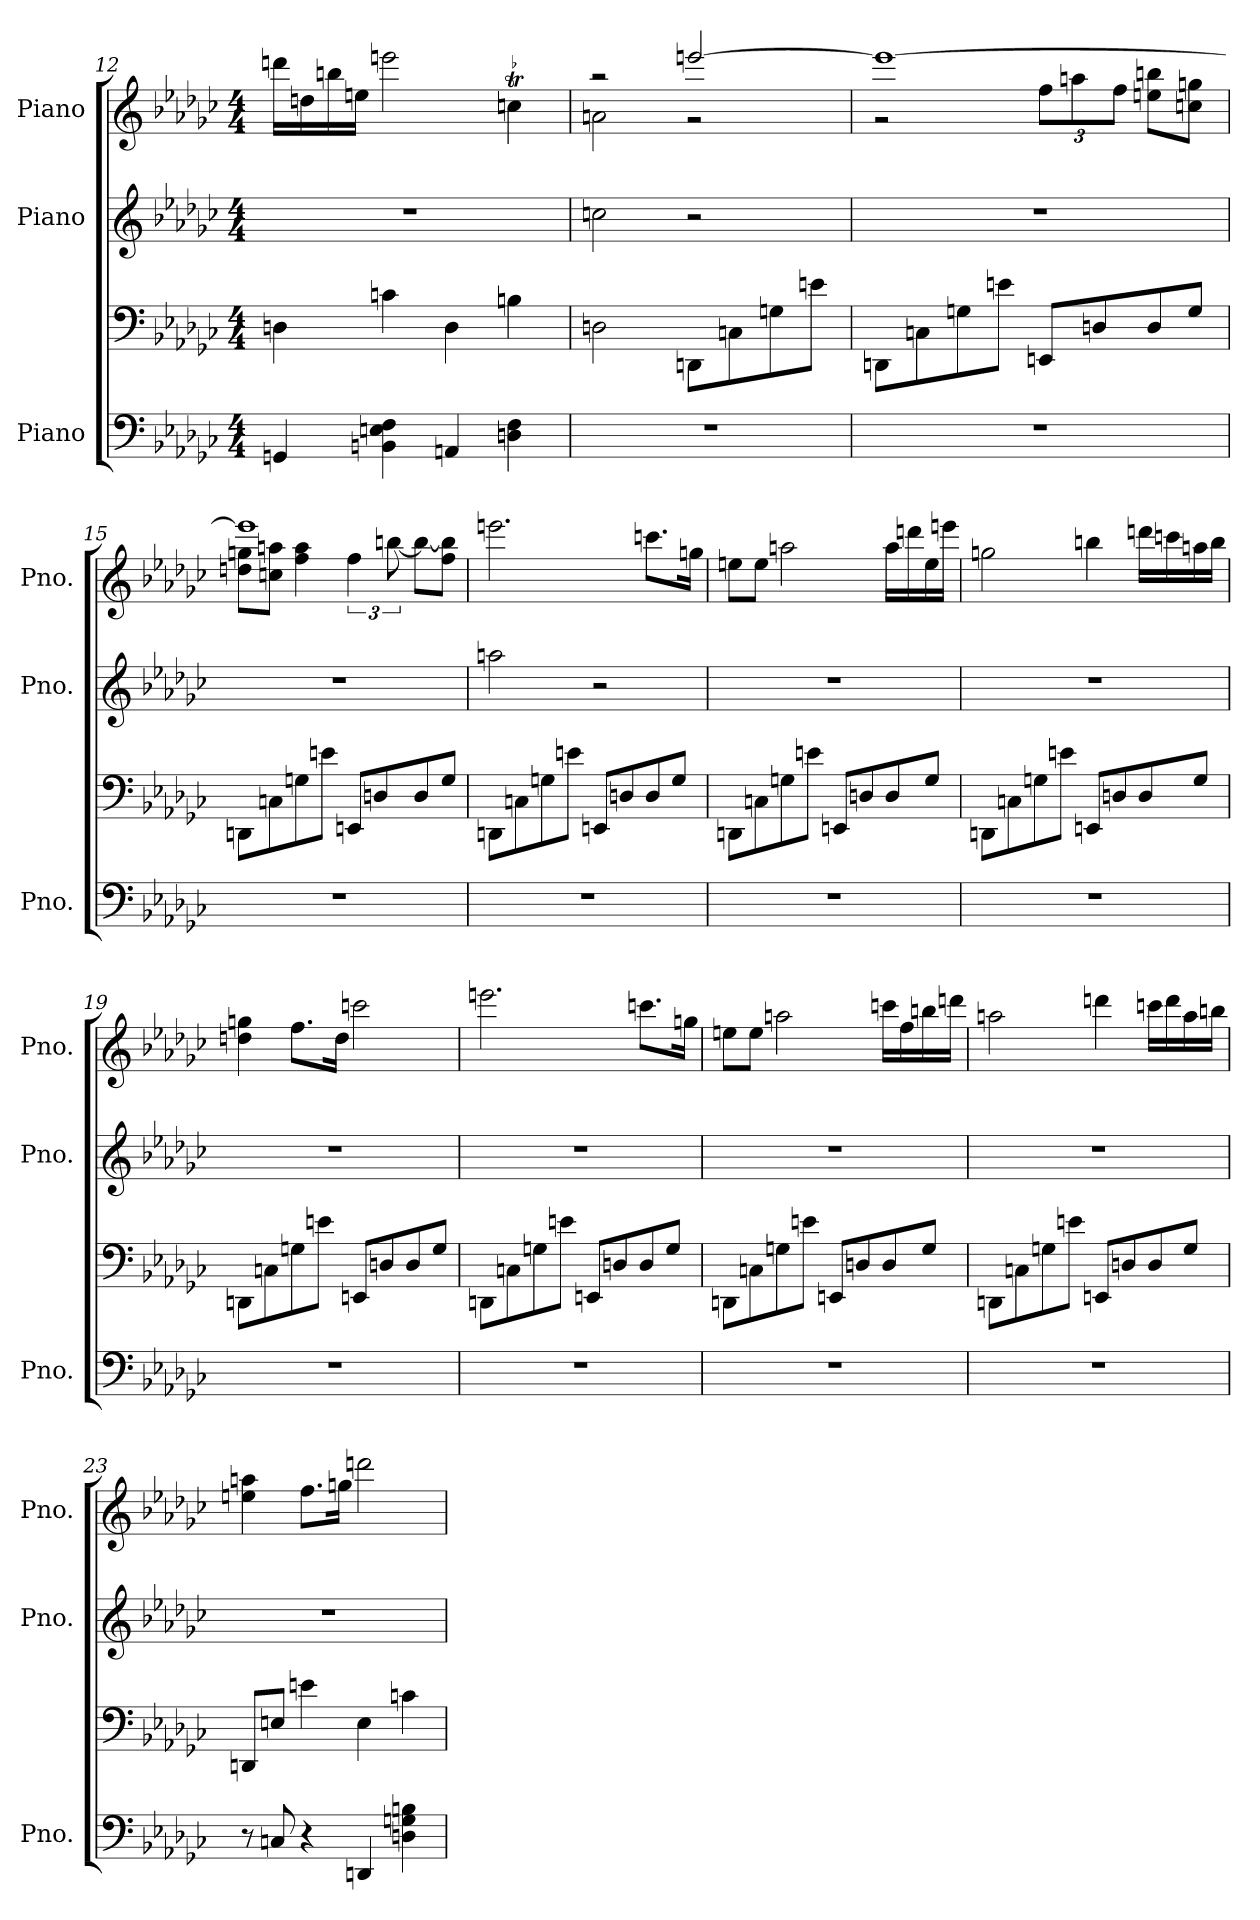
**kern	**kern	**kern	**kern
*part3	*part3	*part2	*part1
*staff4	*staff3	*staff2	*staff1
*I"Piano	*	*I"Piano	*I"Piano
*I'Pno.	*	*I'Pno.	*I'Pno.
!!LO:LB:g=z
*clefF4	*clefF4	*clefG2	*clefG2
*k[b-e-a-d-g-c-]	*k[b-e-a-d-g-c-]	*k[b-e-a-d-g-c-]	*k[b-e-a-d-g-c-]
*M4/4	*M4/4	*M4/4	*M4/4
=12	=12	=12	=12
4GGn/	4Dn\	1r	16dddn\LL
.	.	.	16ddn\
.	.	.	16bbn\
.	.	.	16een\JJ
4BBn\ 4En\ 4F\	4cn\	.	2eeen\
4AAn/	4D\	.	.
4Dn\ 4F\	4Bn\	.	4ccnt\
=13	=13	=13	=13
*	*	*	*^
1r	2Dn\	2ccn\	2r	2an\
.	8DDn\L	2r	[2eeen/	2r
.	8Cn\	.	.	.
.	8Gn\	.	.	.
.	8en\J	.	.	.
=14	=14	=14	=14	=14
1r	8DDn\L	1r	1eee_	2r
.	8Cn\	.	.	.
.	8Gn\	.	.	.
.	8en\J	.	.	.
*	*	*	*	*Xbrackettup
.	8EEn/L	.	.	12ff\L
.	.	.	.	12aan\
.	8Dn/	.	.	.
.	.	.	.	12ff\J
.	8D/	.	.	8een\ 8bbn\L
.	8G/J	.	.	8ccn\ 8ggn\J
!!LO:LB:g=z	!!
=15	=15	=15	=15	=15
1r	8DDn\L	1r	1eee]	8ddn\ 8ggn\L
.	8Cn\	.	.	8ccn\ 8aan\J
.	8Gn\	.	.	4ff\ 4aa\
.	8en\J	.	.	.
*	*	*	*	*brackettup
.	8EEn/L	.	.	6ff\
.	8Dn/	.	.	.
.	.	.	.	[12bbn\
.	8D/	.	.	8bb\L_
.	8G/J	.	.	8ff\ 8bb\]J
*	*	*	*v	*v
=16	=16	=16	=16
*	*	*	*MM65
1r	8DDn\L	2aan\	2.eeen\
.	8Cn\	.	.
.	8Gn\	.	.
.	8en\J	.	.
.	8EEn/L	2r	.
.	8Dn/	.	.
.	8D/	.	8.cccn\L
.	8G/J	.	.
.	.	.	16ggn\Jk
!!LO:PB:g=z
=17	=17	=17	=17
1r	8DDn\L	1r	8een\L
.	8Cn\	.	8ee\J
.	8Gn\	.	2aan\
.	8en\J	.	.
.	8EEn/L	.	.
.	8Dn/	.	.
.	8D/	.	16aa\LL
.	.	.	16dddn\
.	8G/J	.	16ee\
.	.	.	16eeen\JJ
=18	=18	=18	=18
1r	8DDn\L	1r	2ggn\
.	8Cn\	.	.
.	8Gn\	.	.
.	8en\J	.	.
.	8EEn/L	.	4bbn\
.	8Dn/	.	.
.	8D/	.	16dddn\LL
.	.	.	16cccn\
.	8G/J	.	16aan\
.	.	.	16bb\JJ
!!LO:LB:g=z
=19	=19	=19	=19
1r	8DDn\L	1r	4ddn\ 4ggn\
.	8Cn\	.	.
.	8Gn\	.	8.ff\L
.	8en\J	.	.
.	.	.	16dd\Jk
.	8EEn/L	.	2cccn\
.	8Dn/	.	.
.	8D/	.	.
.	8G/J	.	.
=20	=20	=20	=20
1r	8DDn\L	1r	2.eeen\
.	8Cn\	.	.
.	8Gn\	.	.
.	8en\J	.	.
.	8EEn/L	.	.
.	8Dn/	.	.
.	8D/	.	8.cccn\L
.	8G/J	.	.
.	.	.	16ggn\Jk
=21	=21	=21	=21
1r	8DDn\L	1r	8een\L
.	8Cn\	.	8ee\J
.	8Gn\	.	2aan\
.	8en\J	.	.
.	8EEn/L	.	.
.	8Dn/	.	.
.	8D/	.	16cccn\LL
.	.	.	16ff\
.	8G/J	.	16bbn\
.	.	.	16dddn\JJ
!!LO:LB:g=z
=22	=22	=22	=22
1r	8DDn\L	1r	2aan\
.	8Cn\	.	.
.	8Gn\	.	.
.	8en\J	.	.
.	8EEn/L	.	4dddn\
.	8Dn/	.	.
.	8D/	.	16cccn\LL
.	.	.	16ddd\
.	8G/J	.	16aa\
.	.	.	16bbn\JJ
=23	=23	=23	=23
8r	8DDn/L	1r	4een\ 4aan\
8Cn/	8En/J	.	.
4r	4en\	.	8.ff\L
.	.	.	16ggn\Jk
4DDn/	4E\	.	2dddn\
4Dn\ 4Gn\ 4Bn\	4cn\	.	.
=	=	=	=
*-	*-	*-	*-
